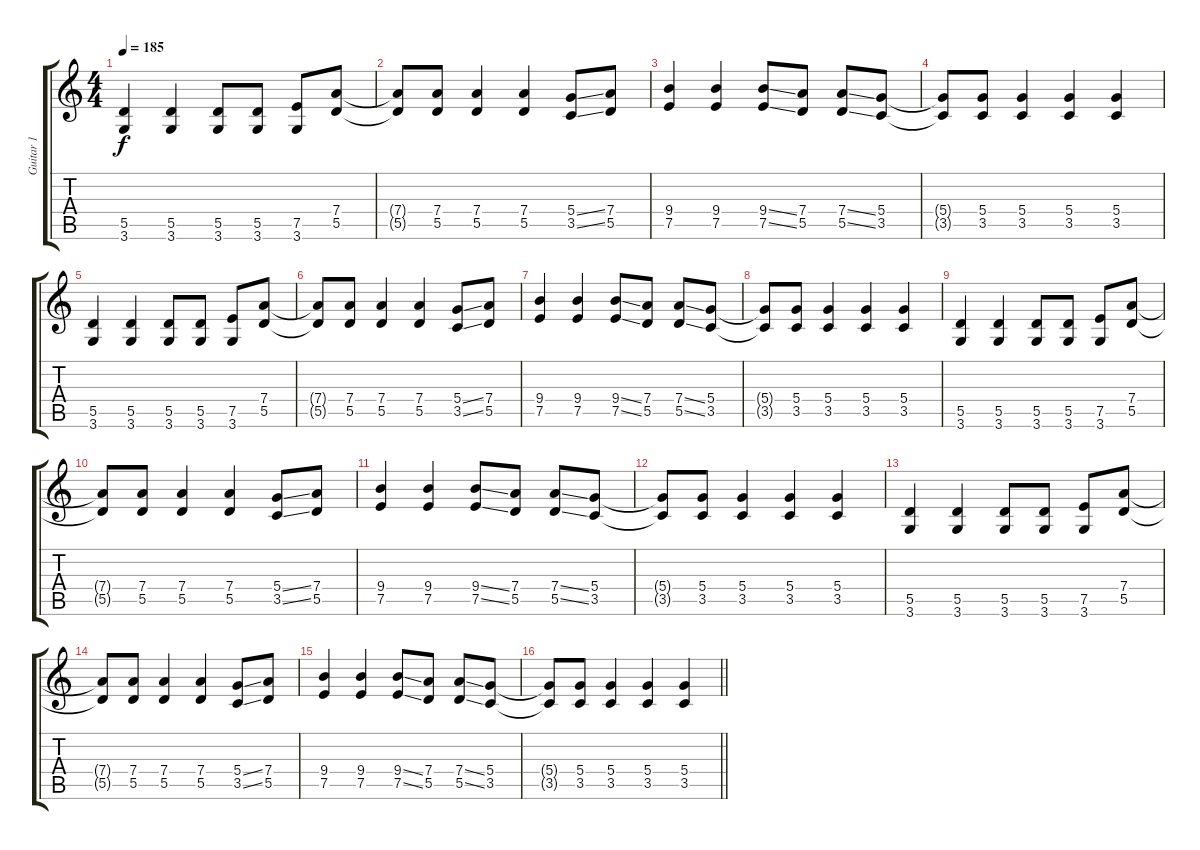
\track ("Guitar 1" "Guitar 1") {instrument overdrivenguitar}
\staff {score tabs}
\tuning (E4 B3 G3 D3 A2 E2) {hide}
\ts (4 4)
\tempo 185
\clef g2
\ks c
(5.5 3.6).4{dy f} (5.5 3.6).4 (5.5 3.6).8 (5.5 3.6).8 (7.5 3.6).8 (7.4 5.5).8 |
(7.4{t} 5.5{t}).8 (7.4 5.5).8 (7.4 5.5).4 (7.4 5.5).4 (5.4{ss} 3.5{ss}).8 (7.4 5.5).8 |
(9.4 7.5).4 (9.4 7.5).4 (9.4{ss} 7.5{ss}).8 (7.4 5.5).8 (7.4{ss} 5.5{ss}).8 (5.4 3.5).8 |
(5.4{t} 3.5{t}).8 (5.4 3.5).8 (5.4 3.5).4 (5.4 3.5).4 (5.4 3.5).4 |
(5.5 3.6).4 (5.5 3.6).4 (5.5 3.6).8 (5.5 3.6).8 (7.5 3.6).8 (7.4 5.5).8 |
(7.4{t} 5.5{t}).8 (7.4 5.5).8 (7.4 5.5).4 (7.4 5.5).4 (5.4{ss} 3.5{ss}).8 (7.4 5.5).8 |
(9.4 7.5).4 (9.4 7.5).4 (9.4{ss} 7.5{ss}).8 (7.4 5.5).8 (7.4{ss} 5.5{ss}).8 (5.4 3.5).8 |
(5.4{t} 3.5{t}).8 (5.4 3.5).8 (5.4 3.5).4 (5.4 3.5).4 (5.4 3.5).4 |
(5.5 3.6).4 (5.5 3.6).4 (5.5 3.6).8 (5.5 3.6).8 (7.5 3.6).8 (7.4 5.5).8 |
(7.4{t} 5.5{t}).8 (7.4 5.5).8 (7.4 5.5).4 (7.4 5.5).4 (5.4{ss} 3.5{ss}).8 (7.4 5.5).8 |
(9.4 7.5).4 (9.4 7.5).4 (9.4{ss} 7.5{ss}).8 (7.4 5.5).8 (7.4{ss} 5.5{ss}).8 (5.4 3.5).8 |
(5.4{t} 3.5{t}).8 (5.4 3.5).8 (5.4 3.5).4 (5.4 3.5).4 (5.4 3.5).4 |
(5.5 3.6).4 (5.5 3.6).4 (5.5 3.6).8 (5.5 3.6).8 (7.5 3.6).8 (7.4 5.5).8 |
(7.4{t} 5.5{t}).8 (7.4 5.5).8 (7.4 5.5).4 (7.4 5.5).4 (5.4{ss} 3.5{ss}).8 (7.4 5.5).8 |
(9.4 7.5).4 (9.4 7.5).4 (9.4{ss} 7.5{ss}).8 (7.4 5.5).8 (7.4{ss} 5.5{ss}).8 (5.4 3.5).8 |
\barLineRight lightlight
(5.4{t} 3.5{t}).8 (5.4 3.5).8 (5.4 3.5).4 (5.4 3.5).4 (5.4 3.5).4
